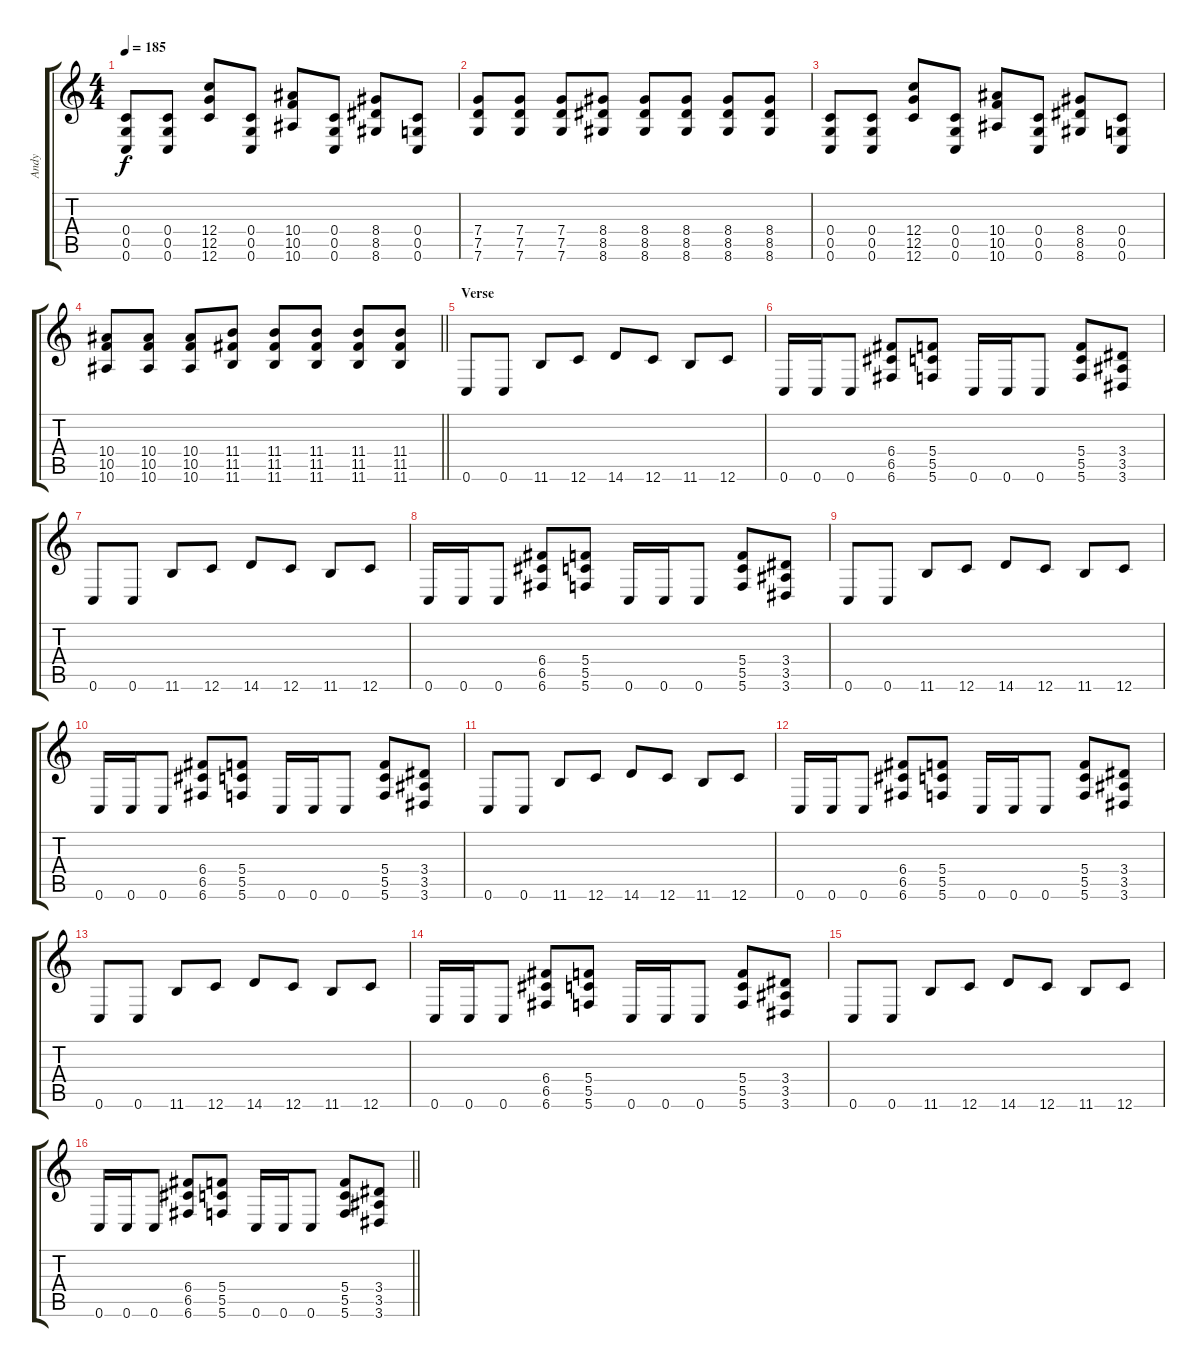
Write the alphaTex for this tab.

\track ("Andy" "Andy") {instrument distortionguitar}
\staff {score tabs}
\tuning (D4 A3 F3 C3 G2 C2) {hide}
\ts (4 4)
\tempo 185
\clef g2
\ks c
(0.4 0.5 0.6).8{dy f} (0.4 0.5 0.6).8 (12.4 12.5 12.6).8 (0.4 0.5 0.6).8 (10.4 10.5 10.6).8 (0.4 0.5 0.6).8 (8.4 8.5 8.6).8 (0.4 0.5 0.6).8 |
(7.4 7.5 7.6).8 (7.4 7.5 7.6).8 (7.4 7.5 7.6).8 (8.4 8.5 8.6).8 (8.4 8.5 8.6).8 (8.4 8.5 8.6).8 (8.4 8.5 8.6).8 (8.4 8.5 8.6).8 |
(0.4 0.5 0.6).8 (0.4 0.5 0.6).8 (12.4 12.5 12.6).8 (0.4 0.5 0.6).8 (10.4 10.5 10.6).8 (0.4 0.5 0.6).8 (8.4 8.5 8.6).8 (0.4 0.5 0.6).8 |
\barLineRight lightlight
(10.4 10.5 10.6).8 (10.4 10.5 10.6).8 (10.4 10.5 10.6).8 (11.4 11.5 11.6).8 (11.4 11.5 11.6).8 (11.4 11.5 11.6).8 (11.4 11.5 11.6).8 (11.4 11.5 11.6).8 |
\section ("" "Verse")
0.6.8 0.6.8 11.6.8 12.6.8 14.6.8 12.6.8 11.6.8 12.6.8 |
0.6.16 0.6.16 0.6.8 (6.4 6.5 6.6).8 (5.4 5.5 5.6).8 0.6.16 0.6.16 0.6.8 (5.4 5.5 5.6).8 (3.4 3.5 3.6).8 |
0.6.8 0.6.8 11.6.8 12.6.8 14.6.8 12.6.8 11.6.8 12.6.8 |
0.6.16 0.6.16 0.6.8 (6.4 6.5 6.6).8 (5.4 5.5 5.6).8 0.6.16 0.6.16 0.6.8 (5.4 5.5 5.6).8 (3.4 3.5 3.6).8 |
0.6.8 0.6.8 11.6.8 12.6.8 14.6.8 12.6.8 11.6.8 12.6.8 |
0.6.16 0.6.16 0.6.8 (6.4 6.5 6.6).8 (5.4 5.5 5.6).8 0.6.16 0.6.16 0.6.8 (5.4 5.5 5.6).8 (3.4 3.5 3.6).8 |
0.6.8 0.6.8 11.6.8 12.6.8 14.6.8 12.6.8 11.6.8 12.6.8 |
0.6.16 0.6.16 0.6.8 (6.4 6.5 6.6).8 (5.4 5.5 5.6).8 0.6.16 0.6.16 0.6.8 (5.4 5.5 5.6).8 (3.4 3.5 3.6).8 |
0.6.8 0.6.8 11.6.8 12.6.8 14.6.8 12.6.8 11.6.8 12.6.8 |
0.6.16 0.6.16 0.6.8 (6.4 6.5 6.6).8 (5.4 5.5 5.6).8 0.6.16 0.6.16 0.6.8 (5.4 5.5 5.6).8 (3.4 3.5 3.6).8 |
0.6.8 0.6.8 11.6.8 12.6.8 14.6.8 12.6.8 11.6.8 12.6.8 |
\barLineRight lightlight
0.6.16 0.6.16 0.6.8 (6.4 6.5 6.6).8 (5.4 5.5 5.6).8 0.6.16 0.6.16 0.6.8 (5.4 5.5 5.6).8 (3.4 3.5 3.6).8
